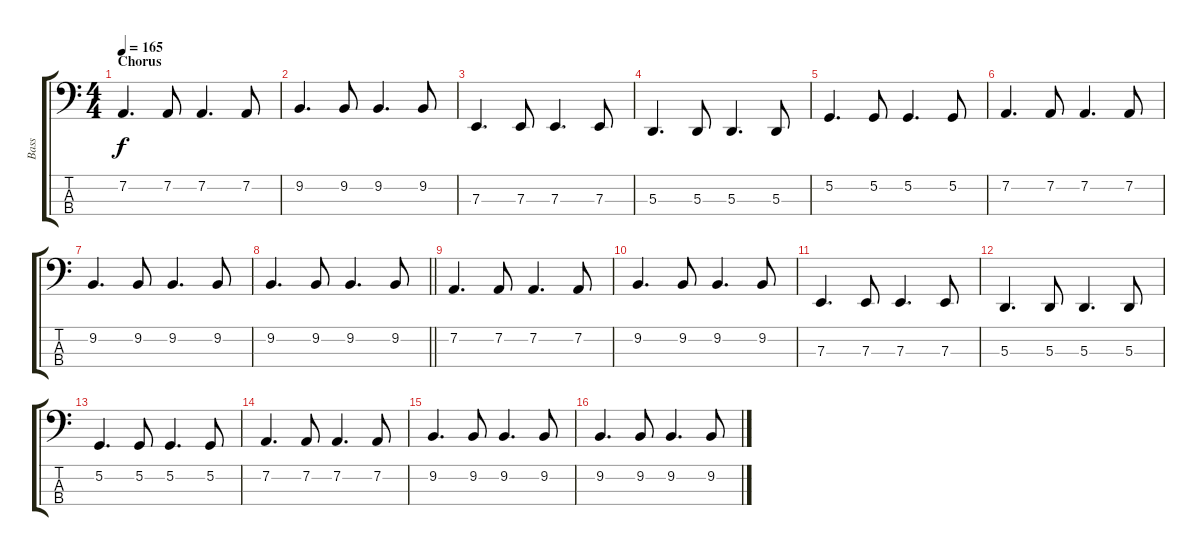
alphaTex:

\track ("Bass" "Bass") {instrument synthvoice}
\staff {score tabs}
\tuning (G2 D2 A1 E1) {hide}
\ts (4 4)
\section ("" "Chorus")
\tempo 165
\clef f4
\ks c
7.2.4{d dy f} 7.2.8 7.2.4{d} 7.2.8 |
9.2.4{d} 9.2.8 9.2.4{d} 9.2.8 |
7.3.4{d} 7.3.8 7.3.4{d} 7.3.8 |
5.3.4{d} 5.3.8 5.3.4{d} 5.3.8 |
5.2.4{d} 5.2.8 5.2.4{d} 5.2.8 |
7.2.4{d} 7.2.8 7.2.4{d} 7.2.8 |
9.2.4{d} 9.2.8 9.2.4{d} 9.2.8 |
\barLineRight lightlight
9.2.4{d} 9.2.8 9.2.4{d} 9.2.8 |
7.2.4{d} 7.2.8 7.2.4{d} 7.2.8 |
9.2.4{d} 9.2.8 9.2.4{d} 9.2.8 |
7.3.4{d} 7.3.8 7.3.4{d} 7.3.8 |
5.3.4{d} 5.3.8 5.3.4{d} 5.3.8 |
5.2.4{d} 5.2.8 5.2.4{d} 5.2.8 |
7.2.4{d} 7.2.8 7.2.4{d} 7.2.8 |
9.2.4{d} 9.2.8 9.2.4{d} 9.2.8 |
9.2.4{d} 9.2.8 9.2.4{d} 9.2.8
